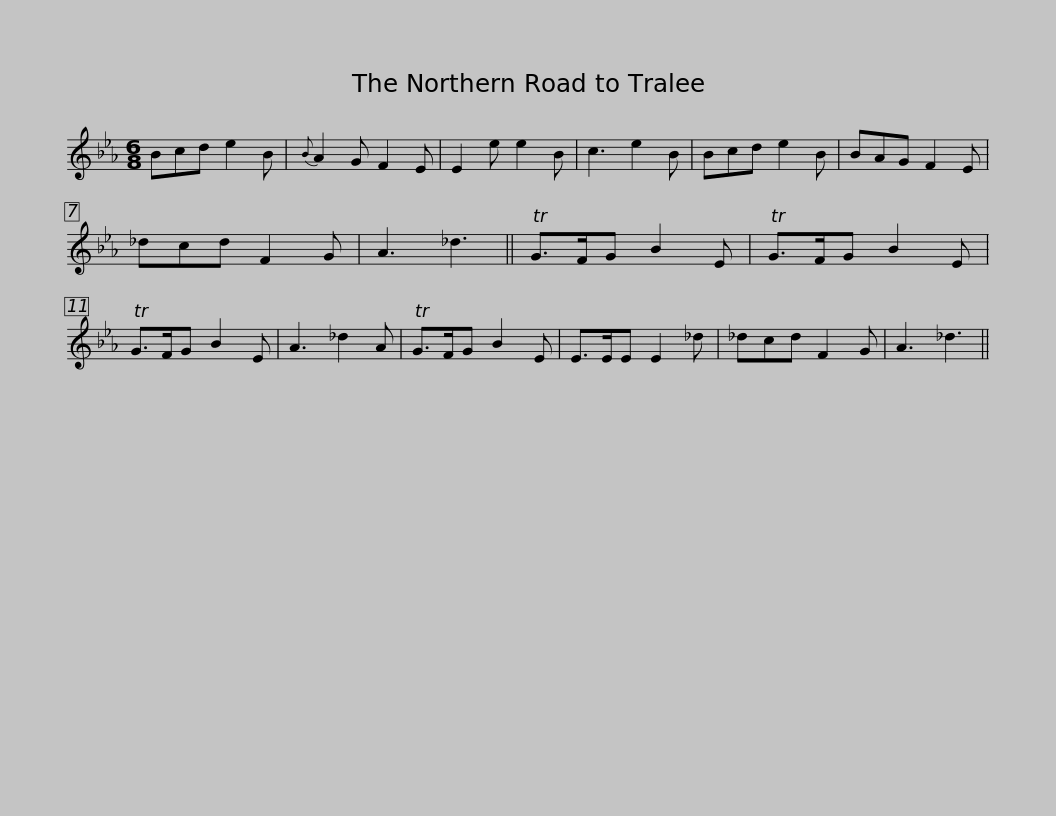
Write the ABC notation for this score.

X:1
L:1/8
M:6/8
I:linebreak $
K:Eb
V:1 treble
V:1
 Bcd e2 B |{B} A2 G F2 E | E2 e e2 B | c3 e2 B | Bcd e2 B | %5
 BAG F2 E | _dcd F2 G | A3 _d3 ||$ TG>FG B2 E | TG>FG B2 E | %10
 TG>FG B2 E | A3 _d2 A | TG>FG B2 E | E>EE E2 _d | _dcd F2 G | %15
 A3 _d3 || %16
